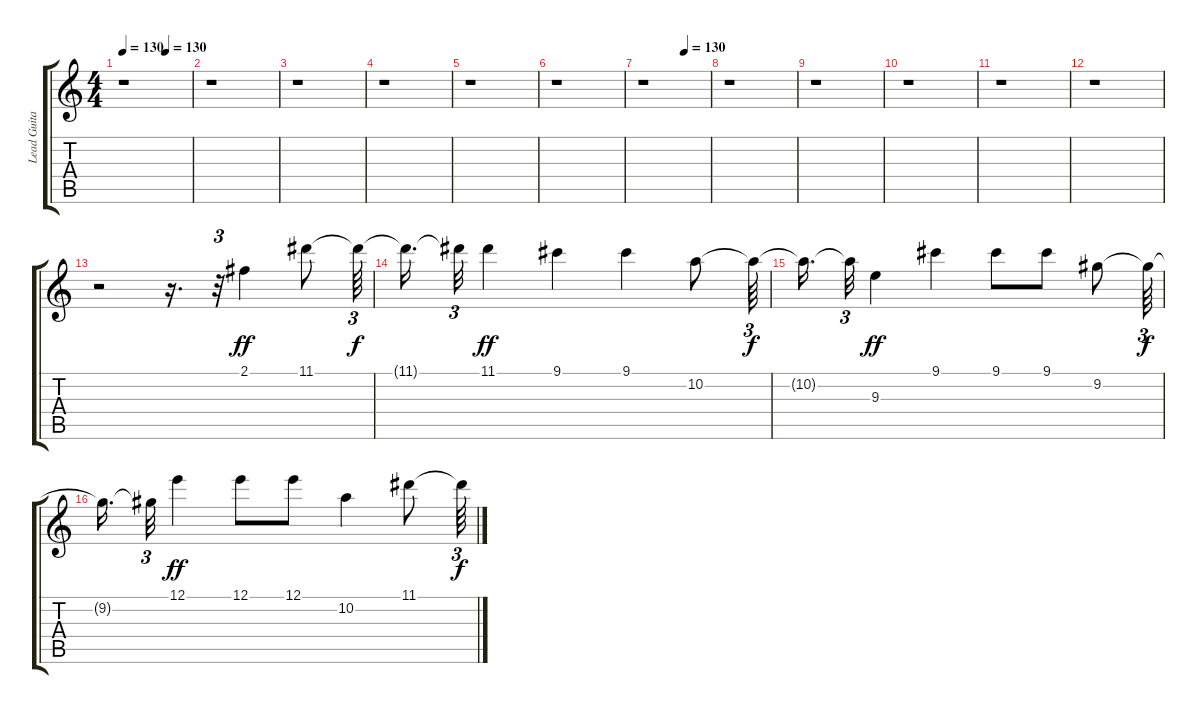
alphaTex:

\track ("Lead Guitar/Michael Lee Firkins" "Lead Guita") {instrument distortionguitar}
\staff {score tabs}
\tuning (E4 B3 G3 D3 A2 E2) {hide}
\ts (4 4)
\tempo 130
\tempo (130 0.625)
\clef g2
\ks c
r.1{dy f} |
r.1 |
r.1 |
r.1 |
r.1 |
r.1 |
\tempo (130 0.625)
r.1 |
r.1 |
r.1 |
r.1 |
r.1 |
r.1 |
r.2 r.16{d} r.32{tu (3 2)} 2.1.4{dy ff} 11.1.8 11.1{t}.64{tu (3 2) dy f} |
11.1{t}.16{d} 11.1{t}.32{tu (3 2)} 11.1.4{dy ff} 9.1.4 9.1.4 10.2.8 10.2{t}.64{tu (3 2) dy f} |
10.2{t}.16{d} 10.2{t}.32{tu (3 2)} 9.3.4{dy ff} 9.1.4 9.1.8 9.1.8 9.2.8 9.2{t}.64{tu (3 2) dy f} |
9.2{t}.16{d} 9.2{t}.32{tu (3 2)} 12.1.4{dy ff} 12.1.8 12.1.8 10.2.4 11.1.8 11.1{t}.64{tu (3 2) dy f}
